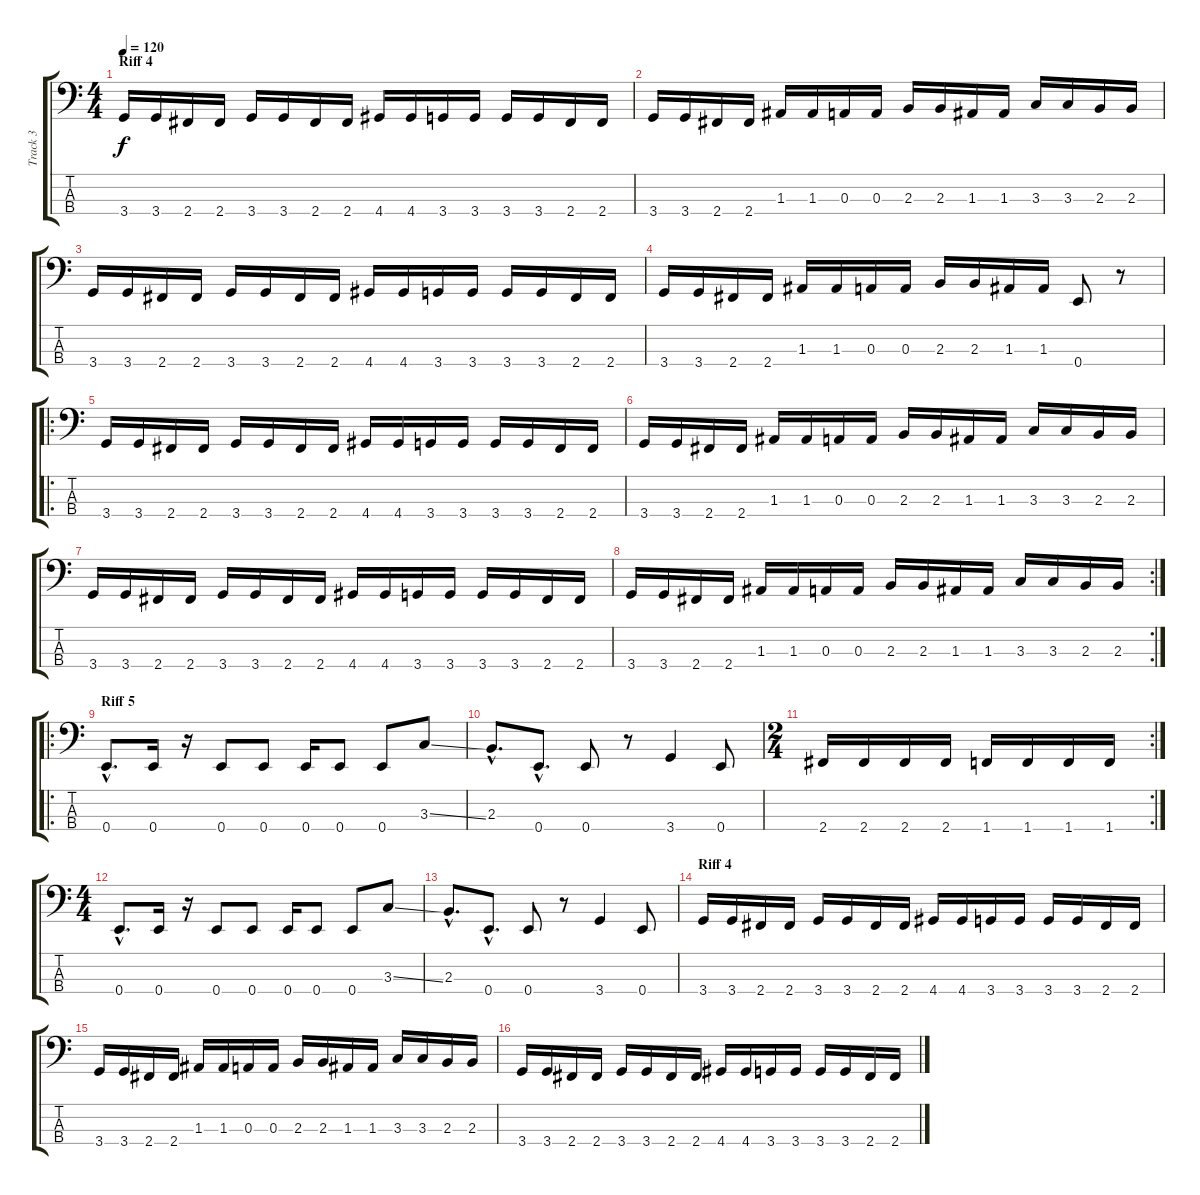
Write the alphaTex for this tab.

\track ("Track 3" "Track 3") {instrument electricbasspick}
\staff {score tabs}
\tuning (G2 D2 A1 E1) {hide}
\ts (4 4)
\section ("" "Riff 4")
\tempo 120
\clef f4
\ks c
3.4.16{dy f} 3.4.16 2.4.16 2.4.16 3.4.16 3.4.16 2.4.16 2.4.16 4.4.16 4.4.16 3.4.16 3.4.16 3.4.16 3.4.16 2.4.16 2.4.16 |
3.4.16 3.4.16 2.4.16 2.4.16 1.3.16 1.3.16 0.3.16 0.3.16 2.3.16 2.3.16 1.3.16 1.3.16 3.3.16 3.3.16 2.3.16 2.3.16 |
3.4.16 3.4.16 2.4.16 2.4.16 3.4.16 3.4.16 2.4.16 2.4.16 4.4.16 4.4.16 3.4.16 3.4.16 3.4.16 3.4.16 2.4.16 2.4.16 |
3.4.16 3.4.16 2.4.16 2.4.16 1.3.16 1.3.16 0.3.16 0.3.16 2.3.16 2.3.16 1.3.16 1.3.16 0.4.8 r.8 |
\ro
3.4.16 3.4.16 2.4.16 2.4.16 3.4.16 3.4.16 2.4.16 2.4.16 4.4.16 4.4.16 3.4.16 3.4.16 3.4.16 3.4.16 2.4.16 2.4.16 |
3.4.16 3.4.16 2.4.16 2.4.16 1.3.16 1.3.16 0.3.16 0.3.16 2.3.16 2.3.16 1.3.16 1.3.16 3.3.16 3.3.16 2.3.16 2.3.16 |
3.4.16 3.4.16 2.4.16 2.4.16 3.4.16 3.4.16 2.4.16 2.4.16 4.4.16 4.4.16 3.4.16 3.4.16 3.4.16 3.4.16 2.4.16 2.4.16 |
\rc 2
3.4.16 3.4.16 2.4.16 2.4.16 1.3.16 1.3.16 0.3.16 0.3.16 2.3.16 2.3.16 1.3.16 1.3.16 3.3.16 3.3.16 2.3.16 2.3.16 |
\ro
\section ("" "Riff 5")
0.4{hac}.8{d} 0.4.16 r.16 0.4.8 0.4.8 0.4.16 0.4.8 0.4.8 3.3{ss}.8 |
2.3{hac}.8{d} 0.4{hac}.8{d} 0.4.8 r.8 3.4.4 0.4.8 |
\rc 2
\ts (2 4)
2.4.16 2.4.16 2.4.16 2.4.16 1.4.16 1.4.16 1.4.16 1.4.16 |
\ts (4 4)
0.4{hac}.8{d} 0.4.16 r.16 0.4.8 0.4.8 0.4.16 0.4.8 0.4.8 3.3{ss}.8 |
2.3{hac}.8{d} 0.4{hac}.8{d} 0.4.8 r.8 3.4.4 0.4.8 |
\section ("" "Riff 4")
3.4.16 3.4.16 2.4.16 2.4.16 3.4.16 3.4.16 2.4.16 2.4.16 4.4.16 4.4.16 3.4.16 3.4.16 3.4.16 3.4.16 2.4.16 2.4.16 |
3.4.16 3.4.16 2.4.16 2.4.16 1.3.16 1.3.16 0.3.16 0.3.16 2.3.16 2.3.16 1.3.16 1.3.16 3.3.16 3.3.16 2.3.16 2.3.16 |
3.4.16 3.4.16 2.4.16 2.4.16 3.4.16 3.4.16 2.4.16 2.4.16 4.4.16 4.4.16 3.4.16 3.4.16 3.4.16 3.4.16 2.4.16 2.4.16
